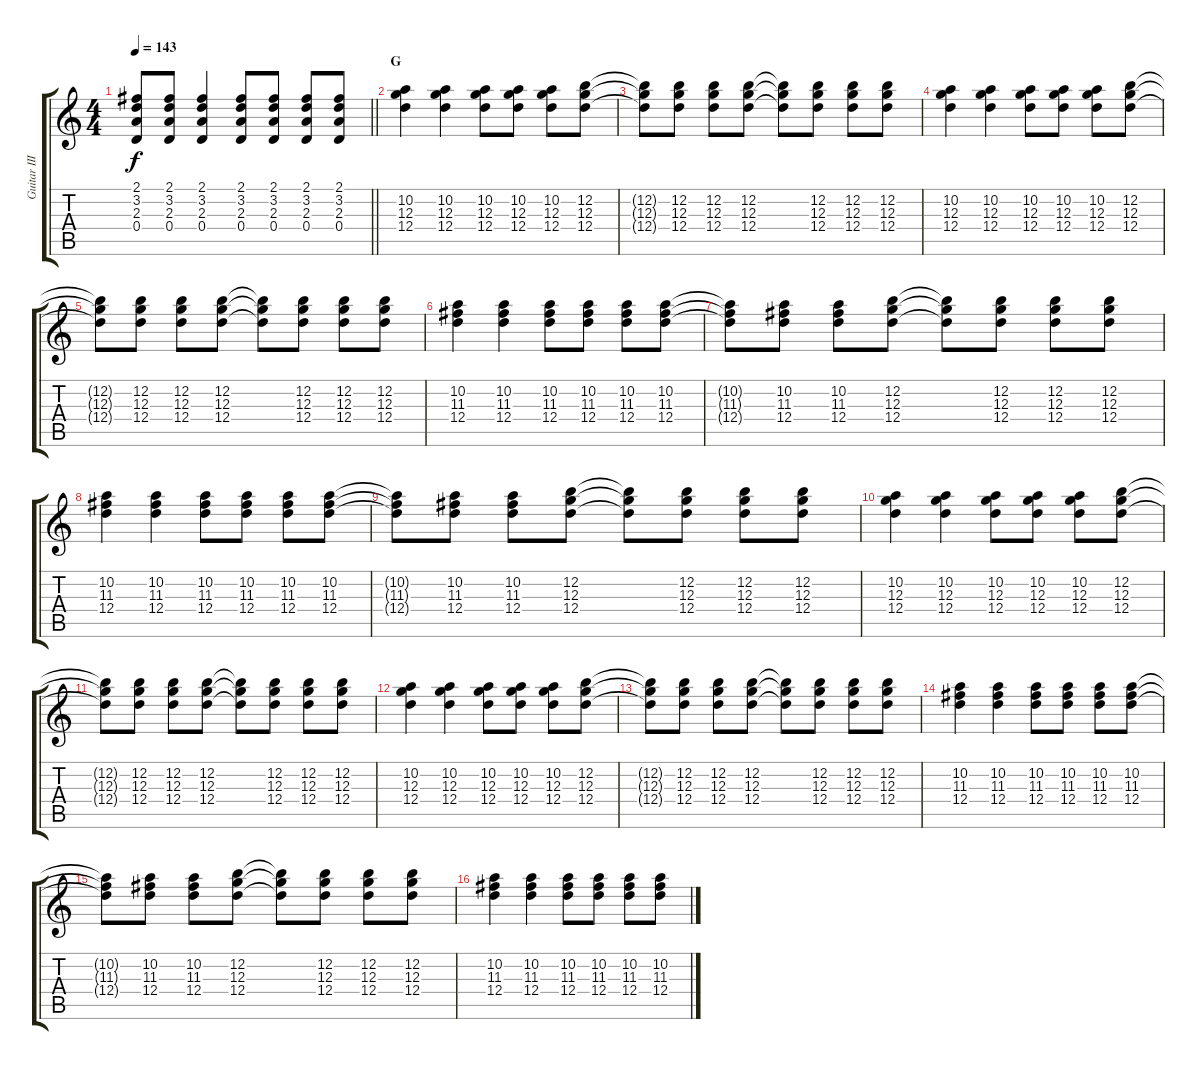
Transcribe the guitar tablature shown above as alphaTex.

\track ("Guitar III" "Guitar III") {instrument acousticguitarsteel}
\staff {score tabs}
\tuning (E4 B3 G3 D3 A2 E2) {hide}
\ts (4 4)
\tempo 143
\clef g2
\barLineRight lightlight
\ks c
(2.1{t} 3.2{t} 2.3{t} 0.4{t}).8{dy f} (2.1 3.2 2.3 0.4).8 (2.1 3.2 2.3 0.4).4 (2.1 3.2 2.3 0.4).8 (2.1 3.2 2.3 0.4).8 (2.1 3.2 2.3 0.4).8 (2.1 3.2 2.3 0.4).8 |
\section ("" "G")
(10.2 12.3 12.4).4{instrument overdrivenguitar} (10.2 12.3 12.4).4 (10.2 12.3 12.4).8 (10.2 12.3 12.4).8 (10.2 12.3 12.4).8 (12.2 12.3 12.4).8 |
(12.2{t} 12.3{t} 12.4{t}).8 (12.2 12.3 12.4).8 (12.2 12.3 12.4).8 (12.2 12.3 12.4).8 (12.2{t} 12.3{t} 12.4{t}).8 (12.2 12.3 12.4).8 (12.2 12.3 12.4).8 (12.2 12.3 12.4).8 |
(10.2 12.3 12.4).4 (10.2 12.3 12.4).4 (10.2 12.3 12.4).8 (10.2 12.3 12.4).8 (10.2 12.3 12.4).8 (12.2 12.3 12.4).8 |
(12.2{t} 12.3{t} 12.4{t}).8 (12.2 12.3 12.4).8 (12.2 12.3 12.4).8 (12.2 12.3 12.4).8 (12.2{t} 12.3{t} 12.4{t}).8 (12.2 12.3 12.4).8 (12.2 12.3 12.4).8 (12.2 12.3 12.4).8 |
(10.2 11.3 12.4).4 (10.2 11.3 12.4).4 (10.2 11.3 12.4).8 (10.2 11.3 12.4).8 (10.2 11.3 12.4).8 (10.2 11.3 12.4).8 |
(10.2{t} 11.3{t} 12.4{t}).8 (10.2 11.3 12.4).8 (10.2 11.3 12.4).8 (12.2 12.3 12.4).8 (12.2{t} 12.3{t} 12.4{t}).8 (12.2 12.3 12.4).8 (12.2 12.3 12.4).8 (12.2 12.3 12.4).8 |
(10.2 11.3 12.4).4 (10.2 11.3 12.4).4 (10.2 11.3 12.4).8 (10.2 11.3 12.4).8 (10.2 11.3 12.4).8 (10.2 11.3 12.4).8 |
(10.2{t} 11.3{t} 12.4{t}).8 (10.2 11.3 12.4).8 (10.2 11.3 12.4).8 (12.2 12.3 12.4).8 (12.2{t} 12.3{t} 12.4{t}).8 (12.2 12.3 12.4).8 (12.2 12.3 12.4).8 (12.2 12.3 12.4).8 |
(10.2 12.3 12.4).4 (10.2 12.3 12.4).4 (10.2 12.3 12.4).8 (10.2 12.3 12.4).8 (10.2 12.3 12.4).8 (12.2 12.3 12.4).8 |
(12.2{t} 12.3{t} 12.4{t}).8 (12.2 12.3 12.4).8 (12.2 12.3 12.4).8 (12.2 12.3 12.4).8 (12.2{t} 12.3{t} 12.4{t}).8 (12.2 12.3 12.4).8 (12.2 12.3 12.4).8 (12.2 12.3 12.4).8 |
(10.2 12.3 12.4).4 (10.2 12.3 12.4).4 (10.2 12.3 12.4).8 (10.2 12.3 12.4).8 (10.2 12.3 12.4).8 (12.2 12.3 12.4).8 |
(12.2{t} 12.3{t} 12.4{t}).8 (12.2 12.3 12.4).8 (12.2 12.3 12.4).8 (12.2 12.3 12.4).8 (12.2{t} 12.3{t} 12.4{t}).8 (12.2 12.3 12.4).8 (12.2 12.3 12.4).8 (12.2 12.3 12.4).8 |
(10.2 11.3 12.4).4 (10.2 11.3 12.4).4 (10.2 11.3 12.4).8 (10.2 11.3 12.4).8 (10.2 11.3 12.4).8 (10.2 11.3 12.4).8 |
(10.2{t} 11.3{t} 12.4{t}).8 (10.2 11.3 12.4).8 (10.2 11.3 12.4).8 (12.2 12.3 12.4).8 (12.2{t} 12.3{t} 12.4{t}).8 (12.2 12.3 12.4).8 (12.2 12.3 12.4).8 (12.2 12.3 12.4).8 |
(10.2 11.3 12.4).4 (10.2 11.3 12.4).4 (10.2 11.3 12.4).8 (10.2 11.3 12.4).8 (10.2 11.3 12.4).8 (10.2 11.3 12.4).8
